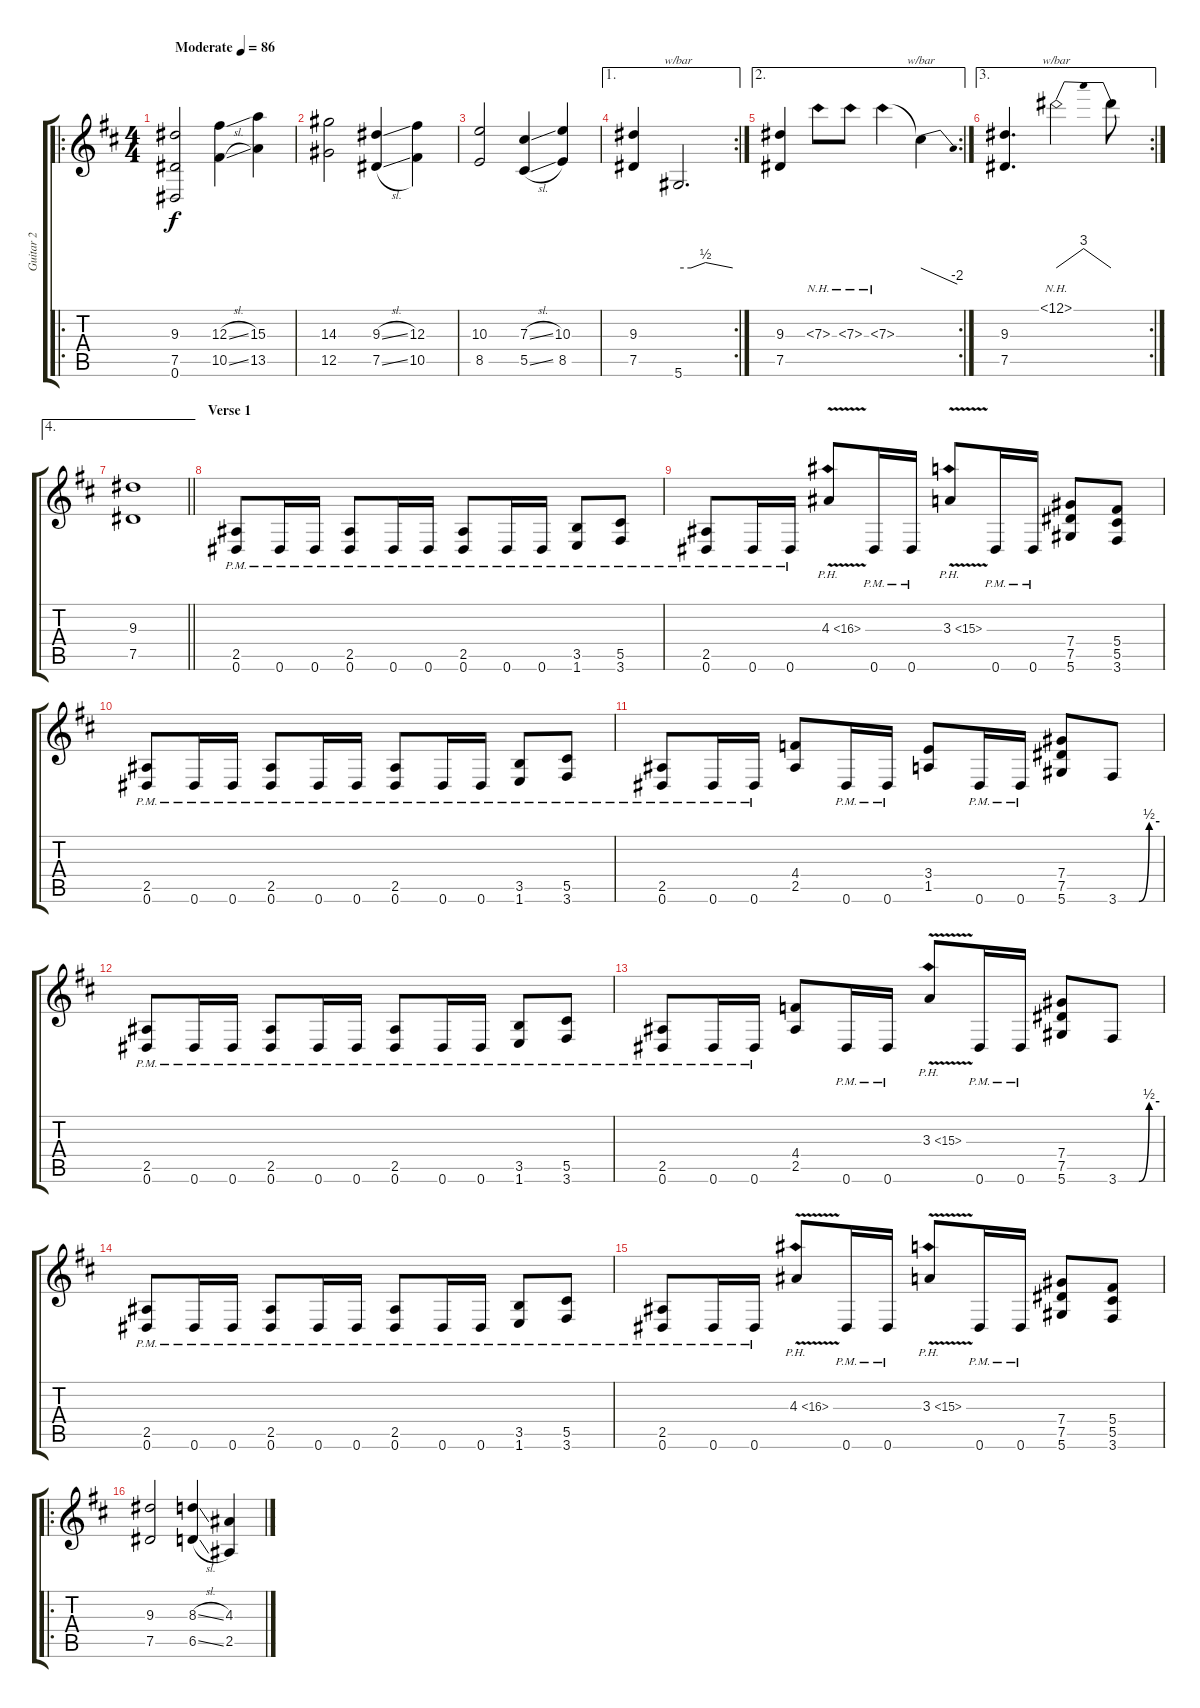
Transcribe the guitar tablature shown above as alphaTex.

\track ("Guitar 2" "Guitar 2") {instrument distortionguitar}
\staff {score tabs}
\tuning (Eb4 Bb3 Gb3 Db3 Ab2 Eb2) {hide}
\ro
\ts (4 4)
\tempo (86 "Moderate")
\clef g2
\ks bminor
(9.3 7.5 0.6).2{dy f instrument distortionguitar} (12.3{sl} 10.5{sl}).4 (15.3 13.5).4 |
(14.3 12.5).2 (9.3{sl} 7.5{sl}).4 (12.3 10.5).4 |
(10.3 8.5).2 (7.3{sl} 5.5{sl}).4 (10.3 8.5).4 |
\ae 1
\rc 2
(9.3 7.5).4 5.6.2{d tbe (custom default 0 0 14 0 30 2 60 0)} |
\ae 2
\rc 2
(9.3 7.5).4 7.3{nh}.8 7.3{nh}.8 7.3{nh}.4 7.3{t}.4{tbe (dive default 0 0 60 -8)} |
\ae 3
\rc 2
(9.3 7.5).4{d} 12.1{nh}.2{tbe (dip default 0 0 28 12 53 12 60 0)} 12.1{t}.8 |
\ae 4
\barLineRight lightlight
(9.3 7.5).1 |
\section ("" "Verse 1")
(2.5{pm} 0.6{pm}).8 0.6{pm}.16 0.6{pm}.16 (2.5{pm} 0.6{pm}).8 0.6{pm}.16 0.6{pm}.16 (2.5{pm} 0.6{pm}).8 0.6{pm}.16 0.6{pm}.16 (3.5{pm} 1.6{pm}).8 (5.5{pm} 3.6{pm}).8 |
(2.5{pm} 0.6{pm}).8 0.6{pm}.16 0.6{pm}.16 4.3{ph 12 v}.8 0.6{pm}.16 0.6{pm}.16 3.3{ph 12 v}.8 0.6{pm}.16 0.6{pm}.16 (7.4 7.5 5.6).8 (5.4 5.5 3.6).8 |
(2.5{pm} 0.6{pm}).8 0.6{pm}.16 0.6{pm}.16 (2.5{pm} 0.6{pm}).8 0.6{pm}.16 0.6{pm}.16 (2.5{pm} 0.6{pm}).8 0.6{pm}.16 0.6{pm}.16 (3.5{pm} 1.6{pm}).8 (5.5{pm} 3.6{pm}).8 |
(2.5{pm} 0.6{pm}).8 0.6{pm}.16 0.6{pm}.16 (4.4 2.5).8 0.6{pm}.16 0.6{pm}.16 (3.4 1.5).8 0.6{pm}.16 0.6{pm}.16 (7.4 7.5 5.6).8 3.6{be (custom 0 0 30 0 45 2 60 2)}.8 |
(2.5{pm} 0.6{pm}).8 0.6{pm}.16 0.6{pm}.16 (2.5{pm} 0.6{pm}).8 0.6{pm}.16 0.6{pm}.16 (2.5{pm} 0.6{pm}).8 0.6{pm}.16 0.6{pm}.16 (3.5{pm} 1.6{pm}).8 (5.5{pm} 3.6{pm}).8 |
(2.5{pm} 0.6{pm}).8 0.6{pm}.16 0.6{pm}.16 (4.4 2.5).8 0.6{pm}.16 0.6{pm}.16 3.3{ph 12 v}.8 0.6{pm}.16 0.6{pm}.16 (7.4 7.5 5.6).8 3.6{be (custom 0 0 30 0 45 2 60 2)}.8 |
(2.5{pm} 0.6{pm}).8 0.6{pm}.16 0.6{pm}.16 (2.5{pm} 0.6{pm}).8 0.6{pm}.16 0.6{pm}.16 (2.5{pm} 0.6{pm}).8 0.6{pm}.16 0.6{pm}.16 (3.5{pm} 1.6{pm}).8 (5.5{pm} 3.6{pm}).8 |
(2.5{pm} 0.6{pm}).8 0.6{pm}.16 0.6{pm}.16 4.3{ph 12 v}.8 0.6{pm}.16 0.6{pm}.16 3.3{ph 12 v}.8 0.6{pm}.16 0.6{pm}.16 (7.4 7.5 5.6).8 (5.4 5.5 3.6).8 |
\ro
(9.3 7.5).2 (8.3{sl} 6.5{sl}).4 (4.3 2.5).4
